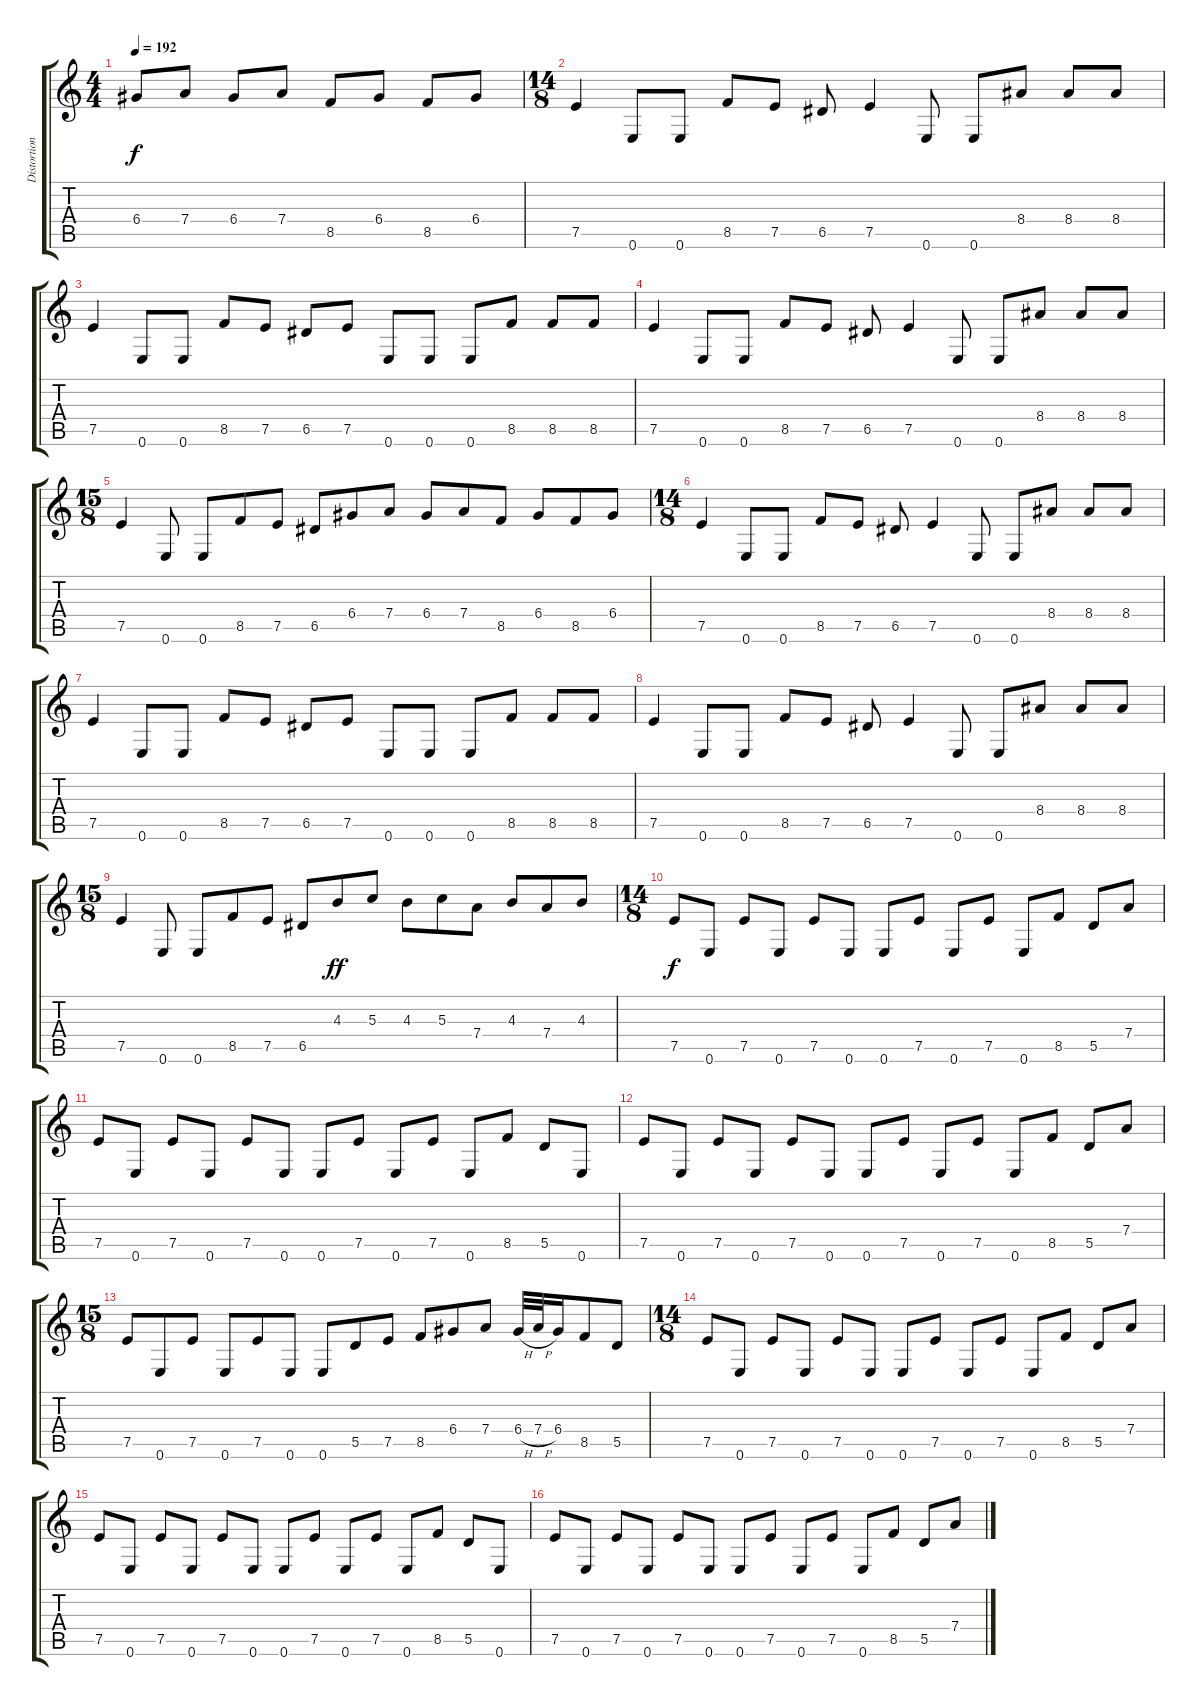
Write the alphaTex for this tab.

\track ("Distortion Guitar 2" "Distortion") {instrument distortionguitar}
\staff {score tabs}
\tuning (E4 B3 G3 D3 A2 E2) {hide}
\ts (4 4)
\tempo 192
\clef g2
\ks c
6.4.8{dy f instrument distortionguitar} 7.4.8 6.4.8 7.4.8 8.5.8 6.4.8 8.5.8 6.4.8 |
\ts (14 8)
7.5.4 0.6.8 0.6.8 8.5.8 7.5.8 6.5.8 7.5.4 0.6.8 0.6.8 8.4.8 8.4.8 8.4.8 |
7.5.4 0.6.8 0.6.8 8.5.8 7.5.8 6.5.8 7.5.8 0.6.8 0.6.8 0.6.8 8.5.8 8.5.8 8.5.8 |
7.5.4 0.6.8 0.6.8 8.5.8 7.5.8 6.5.8 7.5.4 0.6.8 0.6.8 8.4.8 8.4.8 8.4.8 |
\ts (15 8)
7.5.4 0.6.8 0.6.8 8.5.8 7.5.8 6.5.8 6.4.8 7.4.8 6.4.8 7.4.8 8.5.8 6.4.8 8.5.8 6.4.8 |
\ts (14 8)
7.5.4 0.6.8 0.6.8 8.5.8 7.5.8 6.5.8 7.5.4 0.6.8 0.6.8 8.4.8 8.4.8 8.4.8 |
7.5.4 0.6.8 0.6.8 8.5.8 7.5.8 6.5.8 7.5.8 0.6.8 0.6.8 0.6.8 8.5.8 8.5.8 8.5.8 |
7.5.4 0.6.8 0.6.8 8.5.8 7.5.8 6.5.8 7.5.4 0.6.8 0.6.8 8.4.8 8.4.8 8.4.8 |
\ts (15 8)
7.5.4 0.6.8 0.6.8 8.5.8 7.5.8 6.5.8 4.3.8{dy ff} 5.3.8 4.3.8 5.3.8 7.4.8 4.3.8 7.4.8 4.3.8 |
\ts (14 8)
7.5.8{dy f} 0.6.8 7.5.8 0.6.8 7.5.8 0.6.8 0.6.8 7.5.8 0.6.8 7.5.8 0.6.8 8.5.8 5.5.8 7.4.8 |
7.5.8 0.6.8 7.5.8 0.6.8 7.5.8 0.6.8 0.6.8 7.5.8 0.6.8 7.5.8 0.6.8 8.5.8 5.5.8 0.6.8 |
7.5.8 0.6.8 7.5.8 0.6.8 7.5.8 0.6.8 0.6.8 7.5.8 0.6.8 7.5.8 0.6.8 8.5.8 5.5.8 7.4.8 |
\ts (15 8)
7.5.8 0.6.8 7.5.8 0.6.8 7.5.8 0.6.8 0.6.8 5.5.8 7.5.8 8.5.8 6.4.8 7.4.8 6.4{h}.32 7.4{h}.32 6.4.16 8.5.8 5.5.8 |
\ts (14 8)
7.5.8 0.6.8 7.5.8 0.6.8 7.5.8 0.6.8 0.6.8 7.5.8 0.6.8 7.5.8 0.6.8 8.5.8 5.5.8 7.4.8 |
7.5.8 0.6.8 7.5.8 0.6.8 7.5.8 0.6.8 0.6.8 7.5.8 0.6.8 7.5.8 0.6.8 8.5.8 5.5.8 0.6.8 |
7.5.8 0.6.8 7.5.8 0.6.8 7.5.8 0.6.8 0.6.8 7.5.8 0.6.8 7.5.8 0.6.8 8.5.8 5.5.8 7.4.8
